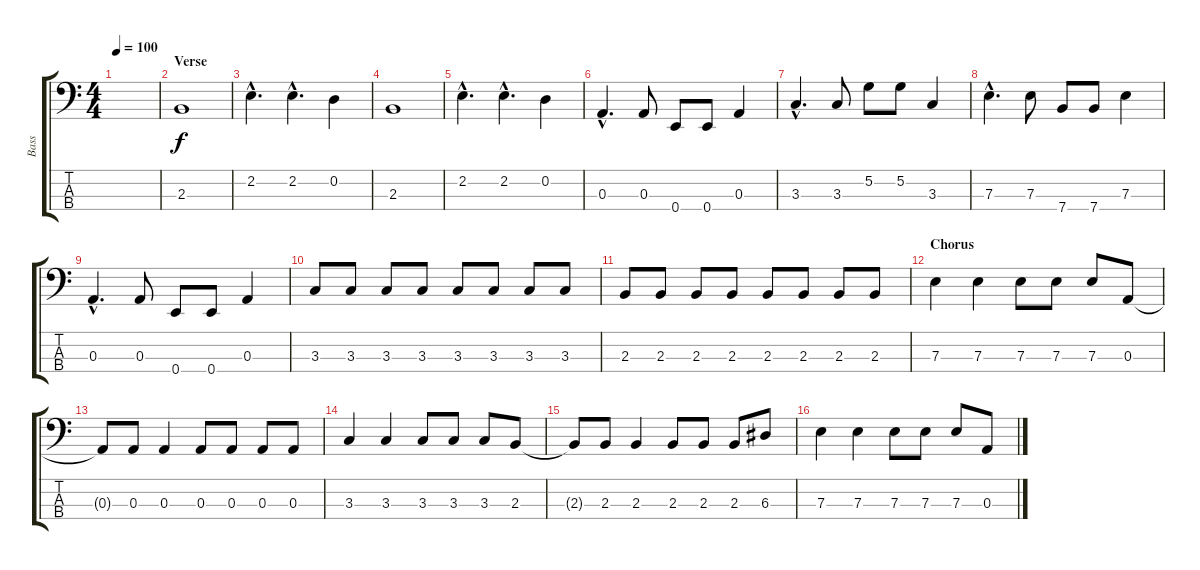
\track ("Bass" "Bass") {instrument electricbassfinger}
\staff {score tabs}
\tuning (G2 D2 A1 E1) {hide}
\ts (4 4)
\tempo 100
\clef f4
\ks c
|
\section ("" "Verse")
2.3.1 |
2.2{hac}.4{d} 2.2{hac}.4{d} 0.2.4 |
2.3.1 |
2.2{hac}.4{d} 2.2{hac}.4{d} 0.2.4 |
0.3{hac}.4{d} 0.3.8 0.4.8 0.4.8 0.3.4 |
3.3{hac}.4{d} 3.3.8 5.2.8 5.2.8 3.3.4 |
7.3{hac}.4{d} 7.3.8 7.4.8 7.4.8 7.3.4 |
0.3{hac}.4{d} 0.3.8 0.4.8 0.4.8 0.3.4 |
3.3.8 3.3.8 3.3.8 3.3.8 3.3.8 3.3.8 3.3.8 3.3.8 |
2.3.8 2.3.8 2.3.8 2.3.8 2.3.8 2.3.8 2.3.8 2.3.8 |
\section ("" "Chorus")
7.3.4 7.3.4 7.3.8 7.3.8 7.3.8 0.3.8 |
0.3{t}.8 0.3.8 0.3.4 0.3.8 0.3.8 0.3.8 0.3.8 |
3.3.4 3.3.4 3.3.8 3.3.8 3.3.8 2.3.8 |
2.3{t}.8 2.3.8 2.3.4 2.3.8 2.3.8 2.3.8 6.3.8 |
7.3.4 7.3.4 7.3.8 7.3.8 7.3.8 0.3.8
